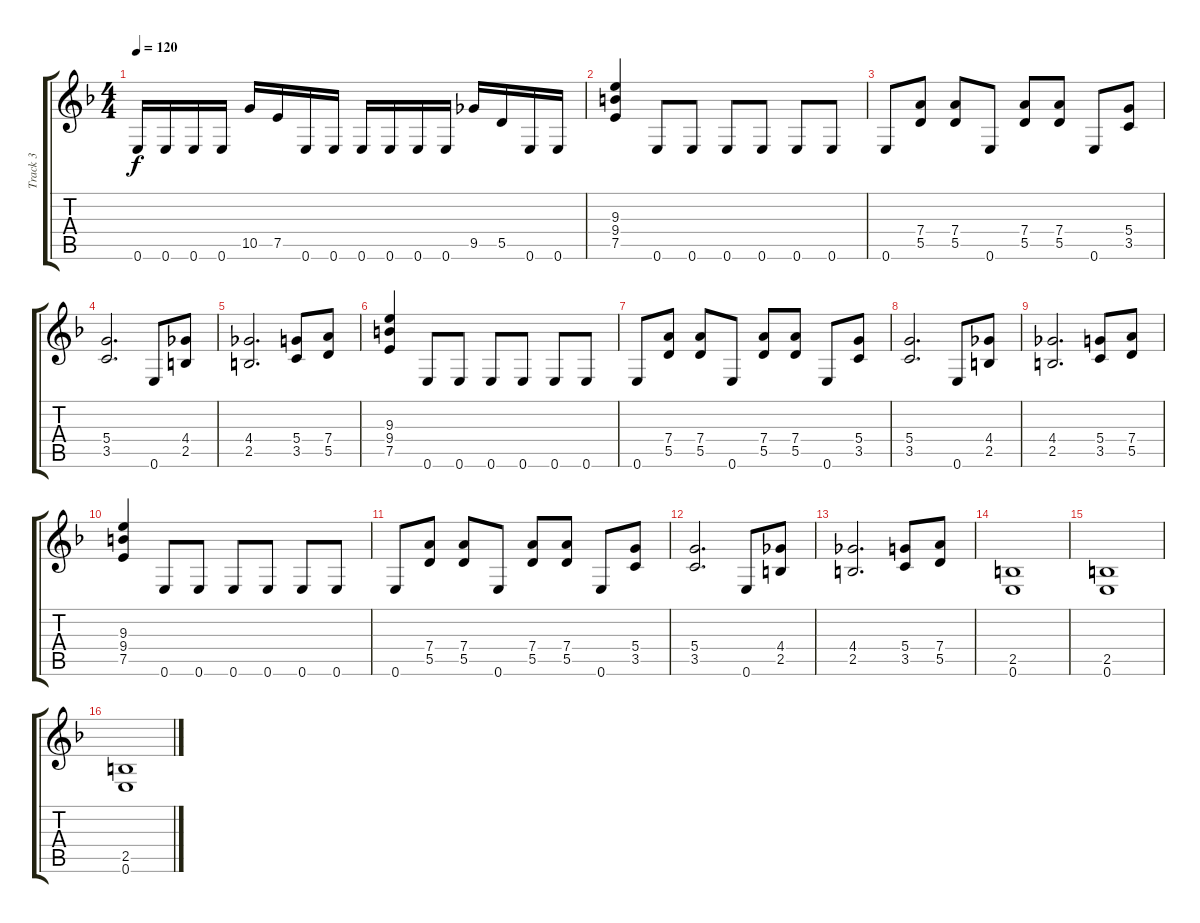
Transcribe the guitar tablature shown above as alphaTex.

\track ("Track 3" "Track 3") {instrument distortionguitar}
\staff {score tabs}
\tuning (E4 B3 G3 D3 A2 E2) {hide}
\ts (4 4)
\tempo 120
\clef g2
\ks f
0.6.16{dy f} 0.6.16 0.6.16 0.6.16 10.5.16 7.5.16 0.6.16 0.6.16 0.6.16 0.6.16 0.6.16 0.6.16 9.5.16 5.5.16 0.6.16 0.6.16 |
(9.3 9.4 7.5).4 0.6.8 0.6.8 0.6.8 0.6.8 0.6.8 0.6.8 |
0.6.8 (7.4 5.5).8 (7.4 5.5).8 0.6.8 (7.4 5.5).8 (7.4 5.5).8 0.6.8 (5.4 3.5).8 |
(5.4 3.5).2{d} 0.6.8 (4.4 2.5).8 |
(4.4 2.5).2{d} (5.4 3.5).8 (7.4 5.5).8 |
(9.3 9.4 7.5).4 0.6.8 0.6.8 0.6.8 0.6.8 0.6.8 0.6.8 |
0.6.8 (7.4 5.5).8 (7.4 5.5).8 0.6.8 (7.4 5.5).8 (7.4 5.5).8 0.6.8 (5.4 3.5).8 |
(5.4 3.5).2{d} 0.6.8 (4.4 2.5).8 |
(4.4 2.5).2{d} (5.4 3.5).8 (7.4 5.5).8 |
(9.3 9.4 7.5).4 0.6.8 0.6.8 0.6.8 0.6.8 0.6.8 0.6.8 |
0.6.8 (7.4 5.5).8 (7.4 5.5).8 0.6.8 (7.4 5.5).8 (7.4 5.5).8 0.6.8 (5.4 3.5).8 |
(5.4 3.5).2{d} 0.6.8 (4.4 2.5).8 |
(4.4 2.5).2{d} (5.4 3.5).8 (7.4 5.5).8 |
(2.5 0.6).1 |
(2.5 0.6).1 |
(2.5 0.6).1
